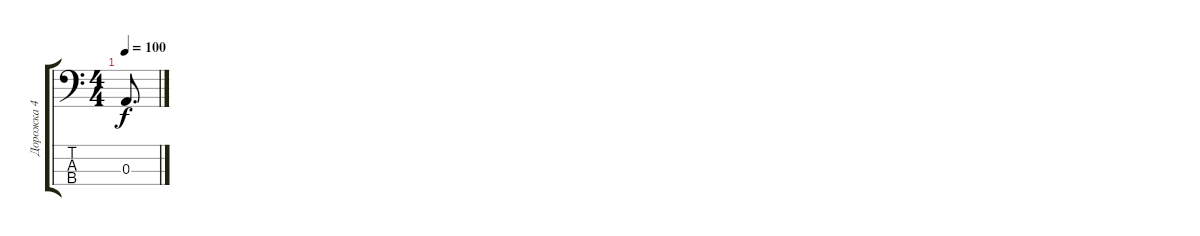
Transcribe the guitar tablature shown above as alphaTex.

\track ("Дорожка 4" "Дорожка 4") {instrument electricbassfinger}
\staff {score tabs}
\tuning (G2 D2 A1 E1) {hide}
\ts (4 4)
\tempo 100
\clef f4
\ks c
0.3.8{d dy f}
